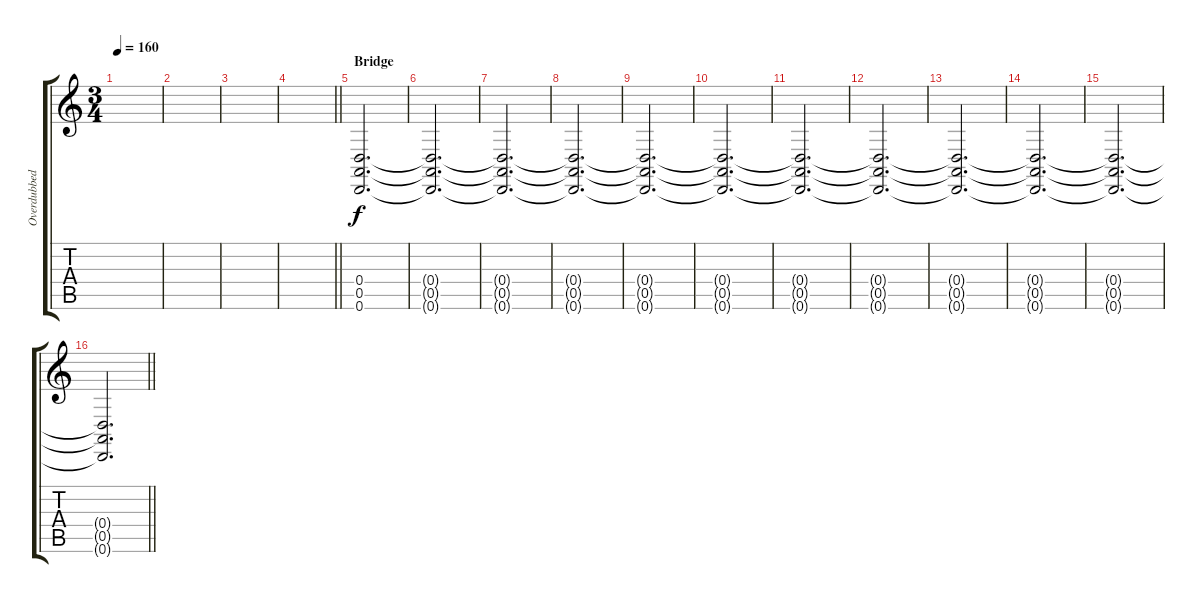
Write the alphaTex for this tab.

\track ("Overdubbed Guitar" "Overdubbed") {instrument stringensemble1}
\staff {score tabs}
\tuning (E4 B3 G3 D3 A2 D2) {hide}
\ts (3 4)
\tempo 160
\clef g2
\ks c
|
|
|
\barLineRight lightlight
|
\section ("" "Bridge")
(0.4 0.5 0.6).2{d volume 13 instrument distortionguitar} |
(0.4{t} 0.5{t} 0.6{t}).2{d} |
(0.4{t} 0.5{t} 0.6{t}).2{d} |
(0.4{t} 0.5{t} 0.6{t}).2{d} |
(0.4{t} 0.5{t} 0.6{t}).2{d} |
(0.4{t} 0.5{t} 0.6{t}).2{d} |
(0.4{t} 0.5{t} 0.6{t}).2{d} |
(0.4{t} 0.5{t} 0.6{t}).2{d} |
(0.4{t} 0.5{t} 0.6{t}).2{d} |
(0.4{t} 0.5{t} 0.6{t}).2{d} |
(0.4{t} 0.5{t} 0.6{t}).2{d} |
\barLineRight lightlight
(0.4{t} 0.5{t} 0.6{t}).2{d}
